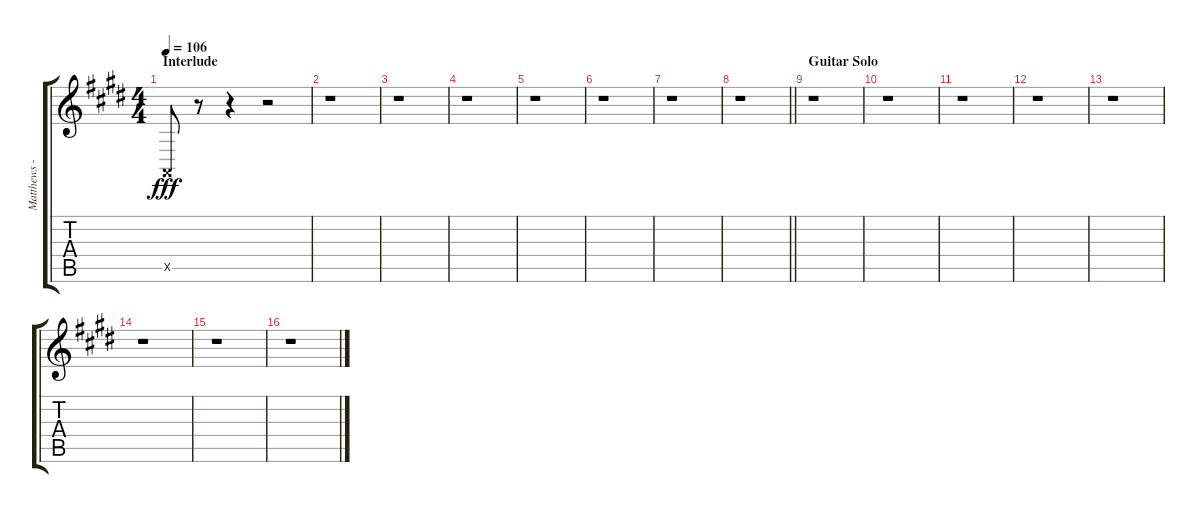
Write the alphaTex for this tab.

\track ("Matthews - Vocals" "Matthews -") {instrument violin}
\staff {score tabs}
\tuning (E4 B3 G3 D3 A2 E2) {hide}
\ts (4 4)
\section ("" "Interlude")
\tempo 106
\clef g2
\ks e
0.5{x}.8{dy fff} r.8 r.4 r.2{instrument violin} |
r.1 |
r.1 |
r.1 |
r.1 |
r.1 |
r.1 |
\barLineRight lightlight
r.1 |
\section ("" "Guitar Solo")
r.1 |
r.1 |
r.1 |
r.1 |
r.1 |
r.1 |
r.1 |
r.1
